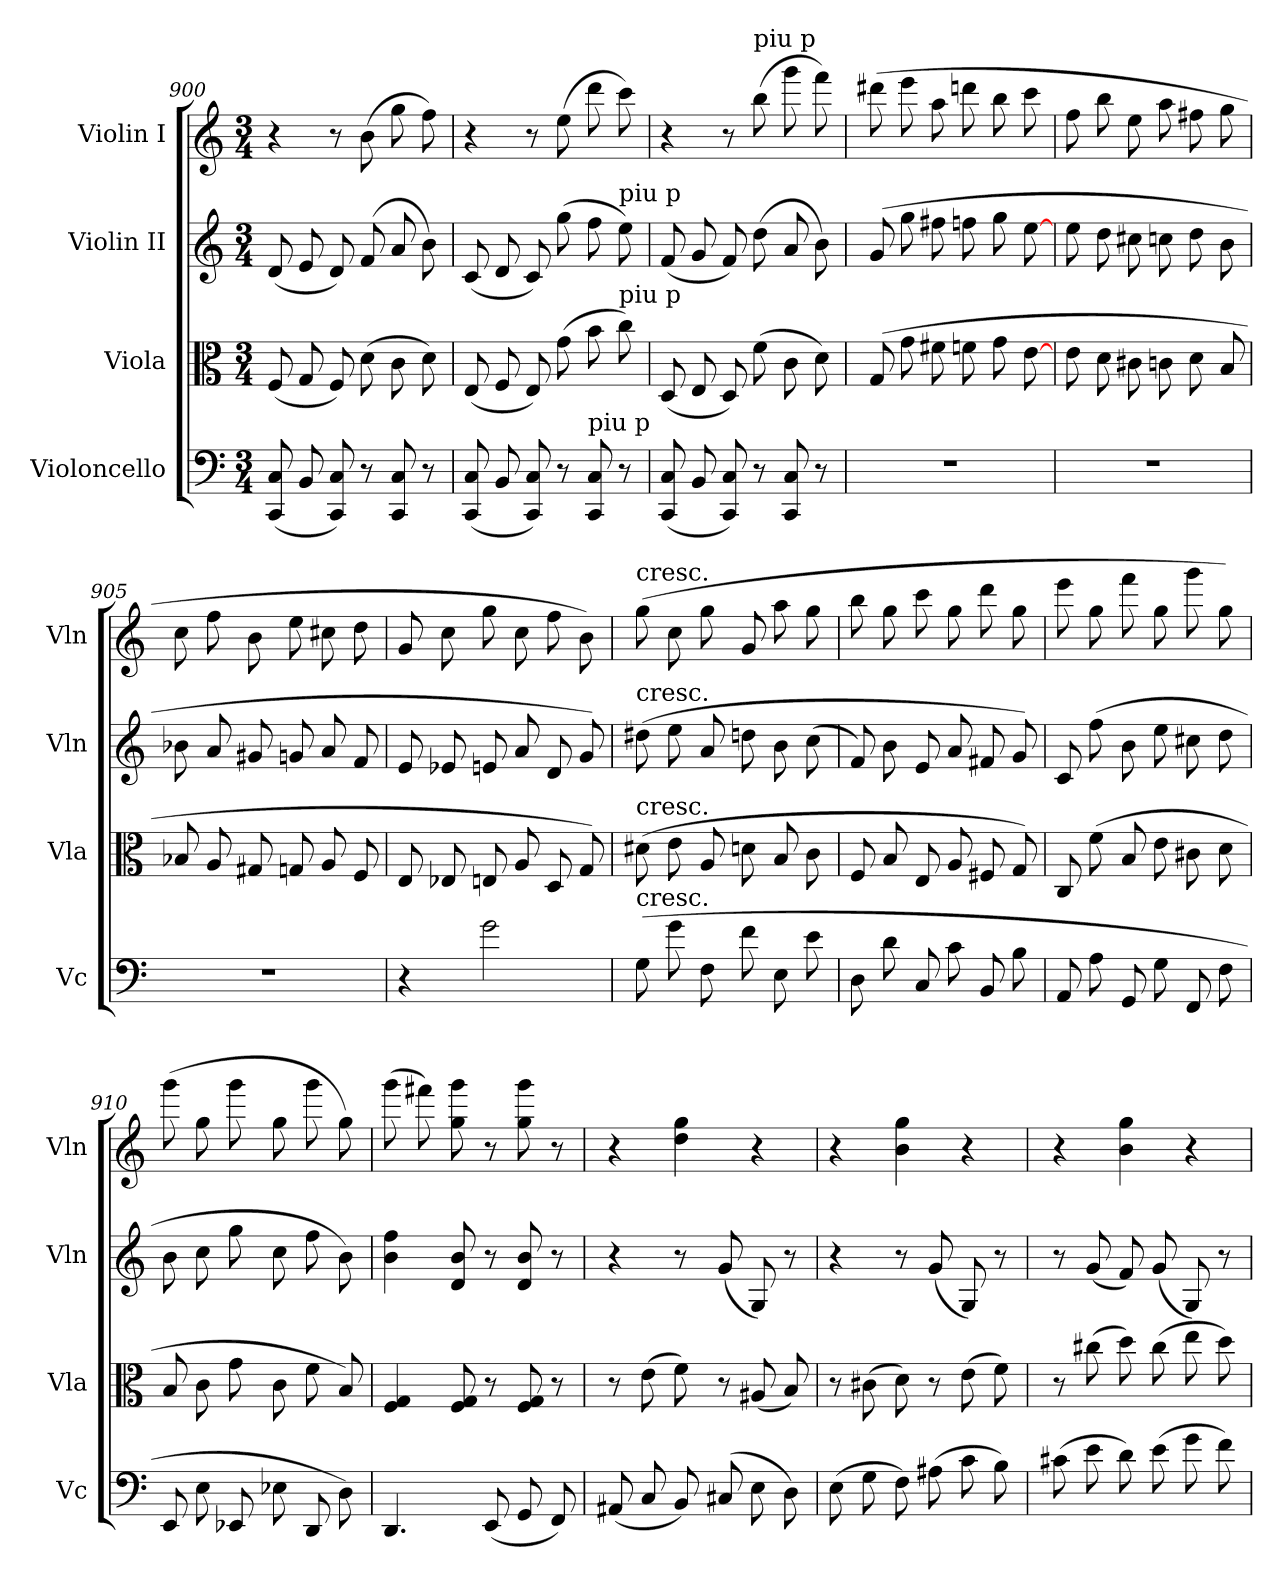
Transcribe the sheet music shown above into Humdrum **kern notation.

**kern	**kern	**kern	**kern
*part4	*part3	*part2	*part1
*staff4	*staff3	*staff2	*staff1
*I"Violoncello	*I"Viola	*I"Violin II	*I"Violin I
*I'Vc	*I'Vla	*I'Vln	*I'Vln
*clefF4	*clefC3	*clefG2	*clefG2
*k[]	*k[]	*k[]	*k[]
*C:	*C:	*C:	*C:
*M3/4	*M3/4	*M3/4	*M3/4
=900	=900	=900	=900
(8CC 8C	(8F	(8d	4r
8BB	8G	8e	.
8CC 8C)	8F)	8d)	8r
8r	(8d	(8f	(8b
8CC 8C	8c	8a	8gg
8r	8d)	8b)	8ff)
=901	=901	=901	=901
(8CC 8C	(8E	(8c	4r
8BB	8F	8d	.
8CC 8C)	8E)	8c)	8r
8r	(8g	(8gg	(8ee
!LO:TX:a:t=piu p	!	!	!
8CC 8C	8b	8ff	8ddd
!	!	!LO:TX:a:t=piu p	!
!	!LO:TX:a:t=piu p	!	!
8r	8cc)	8ee)	8ccc)
=902	=902	=902	=902
(8CC 8C	(8D	(8f	4r
8BB	8E	8g	.
8CC 8C)	8D)	8f)	8r
!	!	!	!LO:TX:a:t=piu p
8r	(8f	(8dd	(8bb
8CC 8C	8c	8a	8ggg
8r	8d)	8b)	8fff)
=903	=903	=903	=903
2.r	(8G	(8g	(8ddd#X
.	8g	8gg	8eee
.	8f#X	8ff#X	8aa
.	8fn	8ffn	8dddn
.	8g	8gg	8bb
.	[8e	[8ee	8ccc
=904	=904	=904	=904
2.r	8e	8ee	8ff
.	8d	8dd	8bb
.	8c#X	8cc#X	8ee
.	8cn	8ccn	8aa
.	8d	8dd	8ff#X
.	8B	8b	8gg
=905	=905	=905	=905
2.r	8B-X	8b-X	8cc
.	8A	8a	8ff
.	8G#X	8g#X	8b
.	8Gn	8gn	8ee
.	8A	8a	8cc#X
.	8F	8f	8dd
=906	=906	=906	=906
4r	8E	8e	8g
.	8E-X	8e-X	8cc
2g	8En	8en	8gg
.	8A	8a	8cc
.	8D	8d	8ff
.	8G)	8g)	8b)
=907	=907	=907	=907
!	!	!	!LO:TX:a:t=cresc.
!	!	!LO:TX:a:t=cresc.	!
!	!LO:TX:a:t=cresc.	!	!
!LO:TX:a:t=cresc.	!	!	!
(8G	(8d#X	(8dd#X	(8gg
8g	8e	8ee	8cc
8F	8A	8a	8gg
8f	8dn	8ddn	8g
8E	8B	8b	8aa
8e	8c	(8cc	8gg
=908	=908	=908	=908
8D	8F	8f)	8bb
8d	8B	8b	8gg
8C	8E	8e	8ccc
8c	8A	8a	8gg
8BB	8F#X	8f#X	8ddd
8B	8G)	8g)	8gg
=909	=909	=909	=909
8AA	8C	8c	8eee
8A	(8f	(8ff	8gg
8GG	8B	8b	8fff
8G	8e	8ee	8gg
8FF	8c#X	8cc#X	8ggg
8F	8d	8dd	8gg)
=910	=910	=910	=910
8EE	8B	8b	(8ggg
8E	8c	8cc	8gg
8EE-X	8g	8gg	8ggg
8E-X	8c	8cc	8gg
8DD	8f	8ff	8ggg
8D)	8B)	8b)	8gg)
=911	=911	=911	=911
4.DD	4F 4G	4b 4ff	(8ggg
.	.	.	8fff#X)
.	8F 8G	8d 8b	8gg 8ggg
(8EE	8r	8r	8r
8GG	8F 8G	8d 8b	8gg 8ggg
8FF)	8r	8r	8r
=912	=912	=912	=912
(8AA#X	8r	4r	4r
8C	(8e	.	.
8BB)	8f)	8r	4dd 4gg
(8C#X	8r	(8g	.
8E	(8A#X	8G)	4r
8D)	8B)	8r	.
=913	=913	=913	=913
(8E	8r	4r	4r
8G	(8c#X	.	.
8F)	8d)	8r	4b 4gg
(8A#X	8r	(8g	.
8c	(8e	8G)	4r
8B)	8f)	8r	.
=914	=914	=914	=914
(8c#X	8r	8r	4r
8e	(8cc#X	(8g	.
8d)	8dd)	8f)	4b 4gg
(8e	(8cc#	(8g	.
8g	8ee	8G)	4r
8f)	8dd)	8r	.
=	=	=	=
*-	*-	*-	*-
